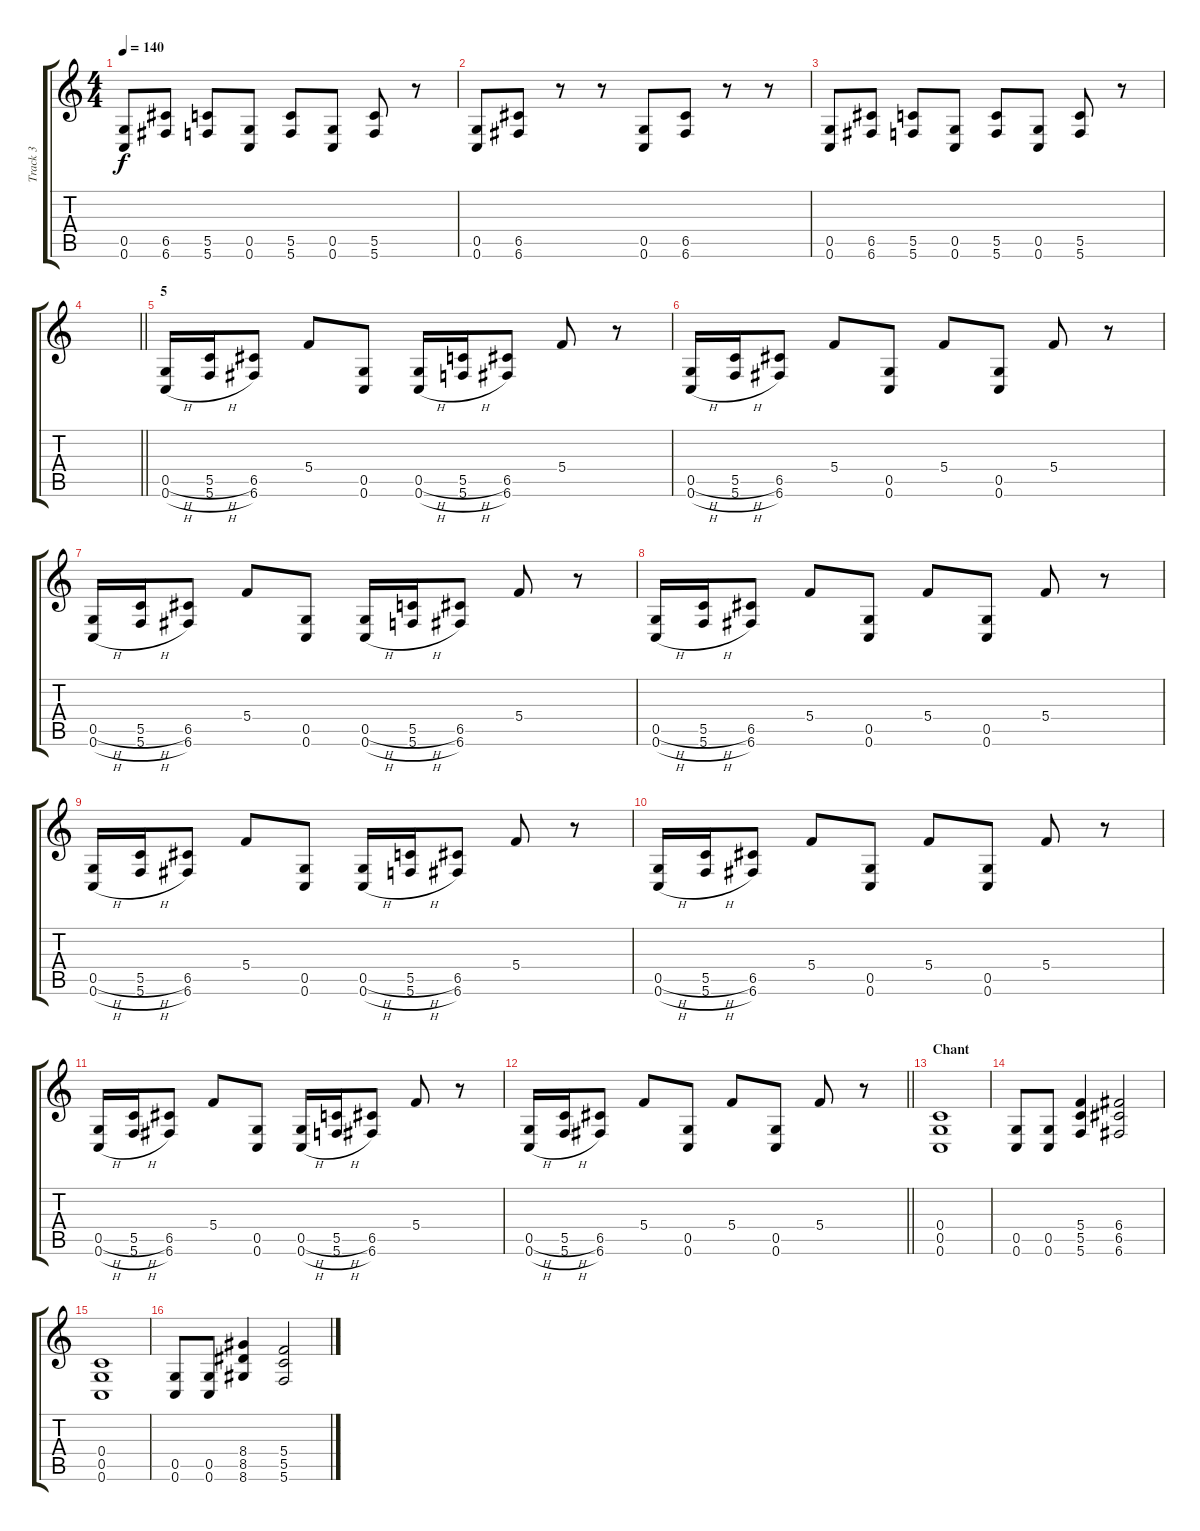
\track ("Track 3" "Track 3") {instrument distortionguitar}
\staff {score tabs}
\tuning (D4 A3 F3 C3 G2 C2) {hide}
\ts (4 4)
\tempo 140
\clef g2
\ks c
(0.5 0.6).8{dy f} (6.5 6.6).8 (5.5 5.6).8 (0.5 0.6).8 (5.5 5.6).8 (0.5 0.6).8 (5.5 5.6).8 r.8 |
(0.5 0.6).8 (6.5 6.6).8 r.8 r.8 (0.5 0.6).8 (6.5 6.6).8 r.8 r.8 |
(0.5 0.6).8 (6.5 6.6).8 (5.5 5.6).8 (0.5 0.6).8 (5.5 5.6).8 (0.5 0.6).8 (5.5 5.6).8 r.8 |
\barLineRight lightlight
|
\section ("" "5")
(0.5{h} 0.6{h}).16 (5.5{h} 5.6{h}).16 (6.5 6.6).8 5.4.8 (0.5 0.6).8 (0.5{h} 0.6{h}).16 (5.5{h} 5.6{h}).16 (6.5 6.6).8 5.4.8 r.8 |
(0.5{h} 0.6{h}).16 (5.5{h} 5.6{h}).16 (6.5 6.6).8 5.4.8 (0.5 0.6).8 5.4.8 (0.5 0.6).8 5.4.8 r.8 |
(0.5{h} 0.6{h}).16 (5.5{h} 5.6{h}).16 (6.5 6.6).8 5.4.8 (0.5 0.6).8 (0.5{h} 0.6{h}).16 (5.5{h} 5.6{h}).16 (6.5 6.6).8 5.4.8 r.8 |
(0.5{h} 0.6{h}).16 (5.5{h} 5.6{h}).16 (6.5 6.6).8 5.4.8 (0.5 0.6).8 5.4.8 (0.5 0.6).8 5.4.8 r.8 |
(0.5{h} 0.6{h}).16 (5.5{h} 5.6{h}).16 (6.5 6.6).8 5.4.8 (0.5 0.6).8 (0.5{h} 0.6{h}).16 (5.5{h} 5.6{h}).16 (6.5 6.6).8 5.4.8 r.8 |
(0.5{h} 0.6{h}).16 (5.5{h} 5.6{h}).16 (6.5 6.6).8 5.4.8 (0.5 0.6).8 5.4.8 (0.5 0.6).8 5.4.8 r.8 |
(0.5{h} 0.6{h}).16 (5.5{h} 5.6{h}).16 (6.5 6.6).8 5.4.8 (0.5 0.6).8 (0.5{h} 0.6{h}).16 (5.5{h} 5.6{h}).16 (6.5 6.6).8 5.4.8 r.8 |
\barLineRight lightlight
(0.5{h} 0.6{h}).16 (5.5{h} 5.6{h}).16 (6.5 6.6).8 5.4.8 (0.5 0.6).8 5.4.8 (0.5 0.6).8 5.4.8 r.8 |
\section ("" "Chant")
(0.4 0.5 0.6).1 |
(0.5 0.6).8 (0.5 0.6).8 (5.4 5.5 5.6).4 (6.4 6.5 6.6).2 |
(0.4 0.5 0.6).1 |
(0.5 0.6).8 (0.5 0.6).8 (8.4 8.5 8.6).4 (5.4 5.5 5.6).2
